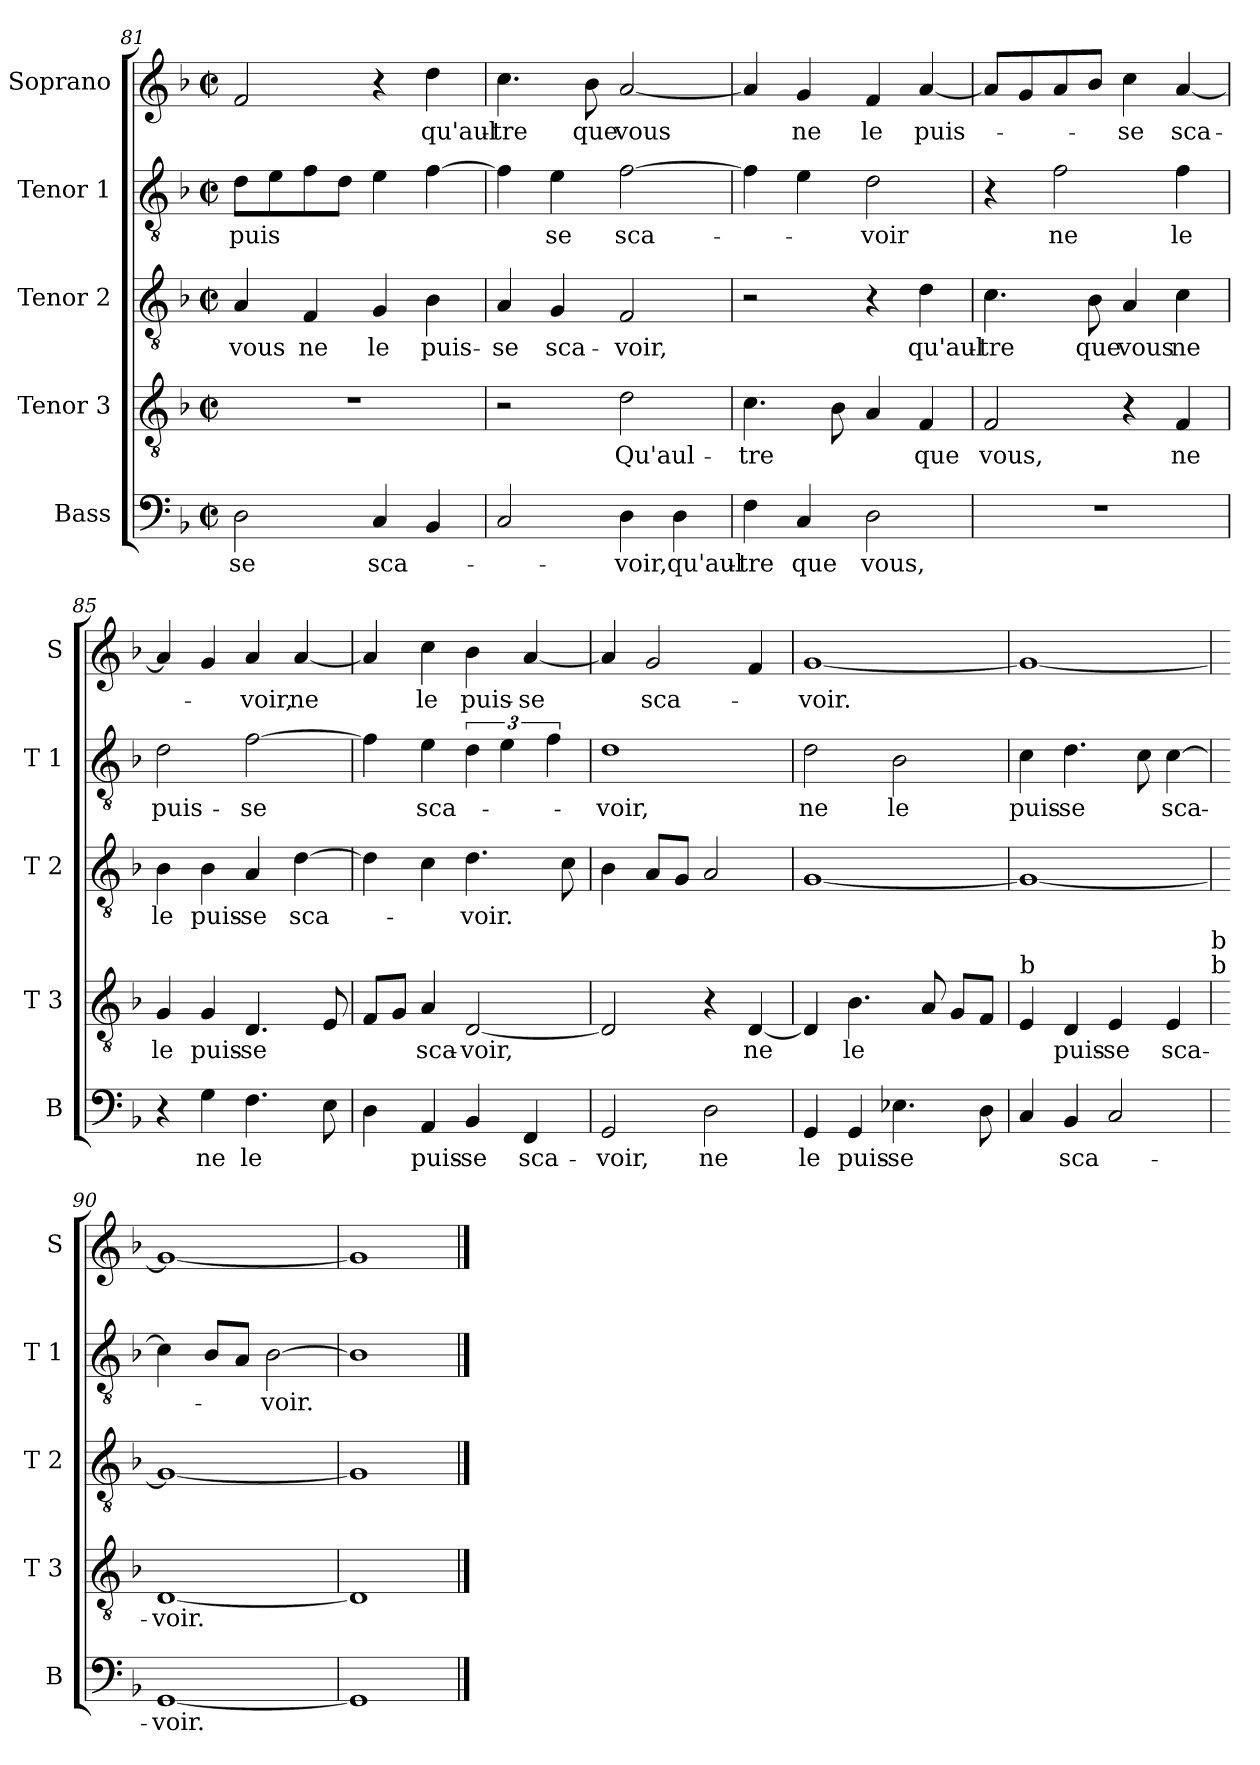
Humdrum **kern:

**kern	**text	**kern	**text	**kern	**text	**kern	**text	**kern	**text
*part5	*part5	*part4	*part4	*part3	*part3	*part2	*part2	*part1	*part1
*staff5	*staff5	*staff4	*staff4	*staff3	*staff3	*staff2	*staff2	*staff1	*staff1
*I"Bass	*	*I"Tenor 3	*	*I"Tenor 2	*	*I"Tenor 1	*	*I"Soprano	*
*I'B	*	*I'T 3	*	*I'T 2	*	*I'T 1	*	*I'S	*
*clefF4	*	*clefGv2	*	*clefGv2	*	*clefGv2	*	*clefG2	*
*k[b-]	*	*k[b-]	*	*k[b-]	*	*k[b-]	*	*k[b-]	*
*F:	*	*F:	*	*F:	*	*F:	*	*F:	*
*M2/2	*	*M2/2	*	*M2/2	*	*M2/2	*	*M2/2	*
*met(c|)	*	*met(c|)	*	*met(c|)	*	*met(c|)	*	*met(c|)	*
=81	=81	=81	=81	=81	=81	=81	=81	=81	=81
2D\	-se	1r	.	4A/	vous	8d\L	puis	2f/	.
.	.	.	.	.	.	8e\	.	.	.
.	.	.	.	4F/	ne	8f\	.	.	.
.	.	.	.	.	.	8d\J	.	.	.
4C/	sca-	.	.	4G/	le	4e\	.	4r	.
4BB-/	.	.	.	4B-\	puis-	[4f\	.	4dd\	qu'aul-
!!LO:PB:g=z
=82	=82	=82	=82	=82	=82	=82	=82	=82	=82
2C/	.	2r	.	4A/	-se	4f\]	.	4.cc\	-tre
.	.	.	.	4G/	sca-	4e\	se	.	.
.	.	.	.	.	.	.	.	8b-\	que
4D\	-voir,	2d\	Qu'aul-	2F/	-voir,	[2f\	sca-	[2a/	vous
4D\	qu'aul-	.	.	.	.	.	.	.	.
=83	=83	=83	=83	=83	=83	=83	=83	=83	=83
4F\	-tre	4.c\	-tre	2r	.	4f\]	.	4a/]	.
4C/	que	.	.	.	.	4e\	.	4g/	ne
.	.	8B-\	.	.	.	.	.	.	.
2D\	vous,	4A/	.	4r	.	2d\	-voir	4f/	le
.	.	4F/	que	4d\	qu'aul-	.	.	[4a/	puis-
=84	=84	=84	=84	=84	=84	=84	=84	=84	=84
1r	.	2F/	vous,	4.c\	-tre	4r	.	8a/L]	.
.	.	.	.	.	.	.	.	8g/	.
.	.	.	.	.	.	2f\	ne	8a/	.
.	.	.	.	8B-\	que	.	.	8b-/J	.
.	.	4r	.	4A/	vous	.	.	4cc\	-se
.	.	4F/	ne	4c\	ne	4f\	le	[4a/	sca-
=85	=85	=85	=85	=85	=85	=85	=85	=85	=85
4r	.	4G/	le	4B-\	le	2d\	puis-	4a/]	.
4G\	ne	4G/	puis-	4B-\	puis-	.	.	4g/	.
4.F\	le	4.D/	-se	4A/	-se	[2f\	-se	4a/	-voir,
.	.	.	.	[4d\	sca-	.	.	[4a/	ne
8E\	.	8E/	.	.	.	.	.	.	.
=86	=86	=86	=86	=86	=86	=86	=86	=86	=86
4D\	.	8F/L	.	4d\]	.	4f\]	.	4a/]	.
.	.	8G/J	.	.	.	.	.	.	.
4AA/	puis-	4A/	sca-	4c\	.	4e\	sca-	4cc\	le
4BB-/	-se	[2D/	-voir,	4.d\	-voir.	6d\	.	4b-\	puis-
.	.	.	.	.	.	6e\	.	.	.
4FF/	sca-	.	.	.	.	.	.	[4a/	-se
.	.	.	.	.	.	6f\	.	.	.
.	.	.	.	8c\	.	.	.	.	.
!!LO:LB:g=z
=87	=87	=87	=87	=87	=87	=87	=87	=87	=87
2GG/	-voir,	2D/]	.	4B-\	.	1d	-voir,	4a/]	.
.	.	.	.	8A/L	.	.	.	2g/	sca-
.	.	.	.	8G/J	.	.	.	.	.
2D\	ne	4r	.	2A/	.	.	.	.	.
.	.	[4D/	ne	.	.	.	.	4f/	.
=88	=88	=88	=88	=88	=88	=88	=88	=88	=88
4GG/	le	4D/]	.	[1G	.	2d\	ne	[1g	-voir.
4GG/	puis-	4.B-\	le	.	.	.	.	.	.
4.E-X\	-se	.	.	.	.	2B-\	le	.	.
.	.	8A/	.	.	.	.	.	.	.
.	.	8G/L	.	.	.	.	.	.	.
8D\	.	8F/J	.	.	.	.	.	.	.
=89	=89	=89	=89	=89	=89	=89	=89	=89	=89
!	!	!LO:TX:a:t=b	!	!	!	!	!	!	!
4C/	.	4E/	.	1G_	.	4c\	puis-	1g_	.
4BB-/	sca-	4D/	puis-	.	.	4.d\	-se	.	.
2C/	.	4E/	-se	.	.	.	.	.	.
.	.	.	.	.	.	8c\	.	.	.
.	.	4E/	sca-	.	.	[4c\	sca-	.	.
!	!	!LO:TX:a:t=b	!	!	!	!	!	!	!
!	!	!LO:TX:a:t=b	!	!	!	!	!	!	!
=90	=90	=90	=90	=90	=90	=90	=90	=90	=90
[1GG	-voir.	[1D	-voir.	1G_	.	4c\]	.	1g_	.
.	.	.	.	.	.	8B-/L	.	.	.
.	.	.	.	.	.	8A/J	.	.	.
.	.	.	.	.	.	[2B-\	-voir.	.	.
=91	=91	=91	=91	=91	=91	=91	=91	=91	=91
1GG]	.	1D]	.	1G]	.	1B-]	.	1g]	.
==	==	==	==	==	==	==	==	==	==
*-	*-	*-	*-	*-	*-	*-	*-	*-	*-
